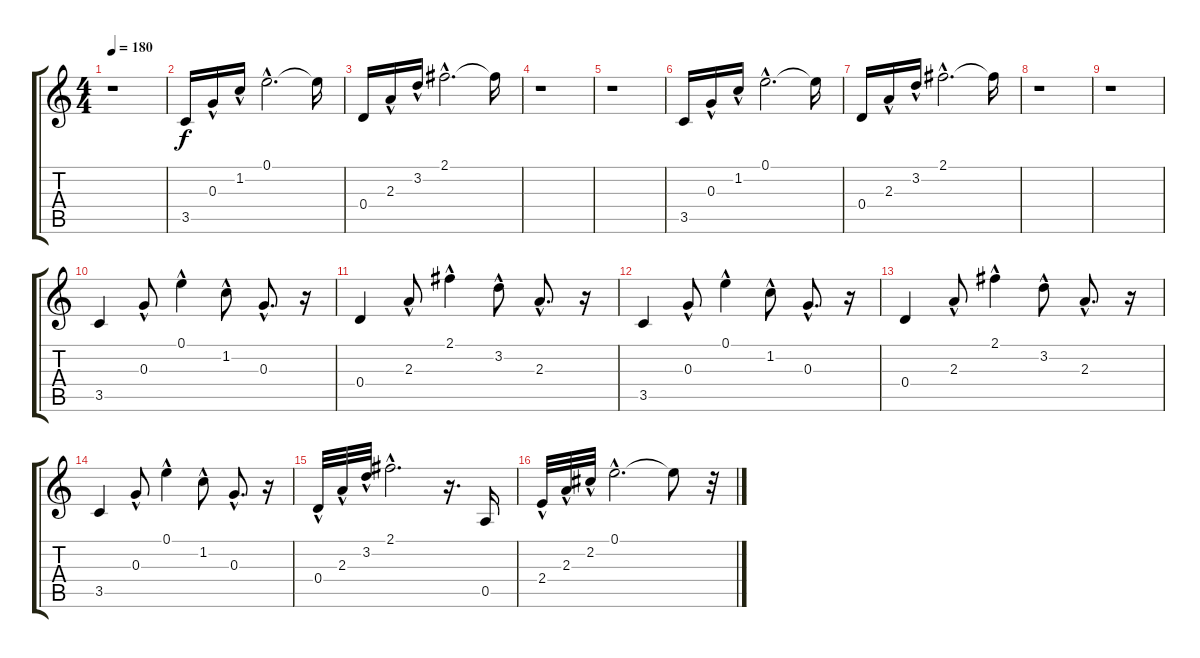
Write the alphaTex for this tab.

\track "" {instrument electricguitarclean}
\staff {score tabs}
\tuning (E4 B3 G3 D3 A2 E2) {hide}
\ts (4 4)
\tempo 180
\clef g2
\ks c
r.1{dy f} |
3.5.16 0.3{hac}.16 1.2{hac}.16 0.1{hac}.2{d} 0.1{t}.16 |
0.4.16 2.3{hac}.16 3.2{hac}.16 2.1{hac}.2{d} 2.1{t}.16 |
r.1 |
r.1 |
3.5.16 0.3{hac}.16 1.2{hac}.16 0.1{hac}.2{d} 0.1{t}.16 |
0.4.16 2.3{hac}.16 3.2{hac}.16 2.1{hac}.2{d} 2.1{t}.16 |
r.1 |
r.1 |
3.5.4 0.3{hac}.8 0.1{hac}.4 1.2{hac}.8 0.3{hac}.8{d} r.16 |
0.4.4 2.3{hac}.8 2.1{hac}.4 3.2{hac}.8 2.3{hac}.8{d} r.16 |
3.5.4 0.3{hac}.8 0.1{hac}.4 1.2{hac}.8 0.3{hac}.8{d} r.16 |
0.4.4 2.3{hac}.8 2.1{hac}.4 3.2{hac}.8 2.3{hac}.8{d} r.16 |
3.5.4 0.3{hac}.8 0.1{hac}.4 1.2{hac}.8 0.3{hac}.8{d} r.16 |
0.4{hac}.32 2.3{hac}.32 3.2{hac}.32 2.1{hac}.2{d} r.16{d} 0.5.16 |
2.4{hac}.32 2.3{hac}.32 2.2{hac}.32 0.1{hac}.2{d} 0.1{t}.8 r.32
